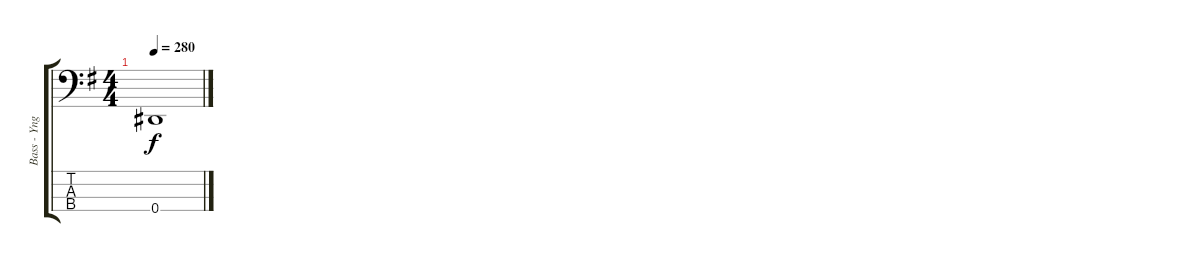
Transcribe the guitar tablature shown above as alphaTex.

\track ("Bass - Yngwie J. Malmsteen" "Bass - Yng") {instrument electricbassfinger}
\staff {score tabs}
\tuning (Gb2 Db2 Ab1 Eb1) {hide}
\ts (4 4)
\tempo 280
\clef f4
\ks eminor
0.4.1{dy f}
